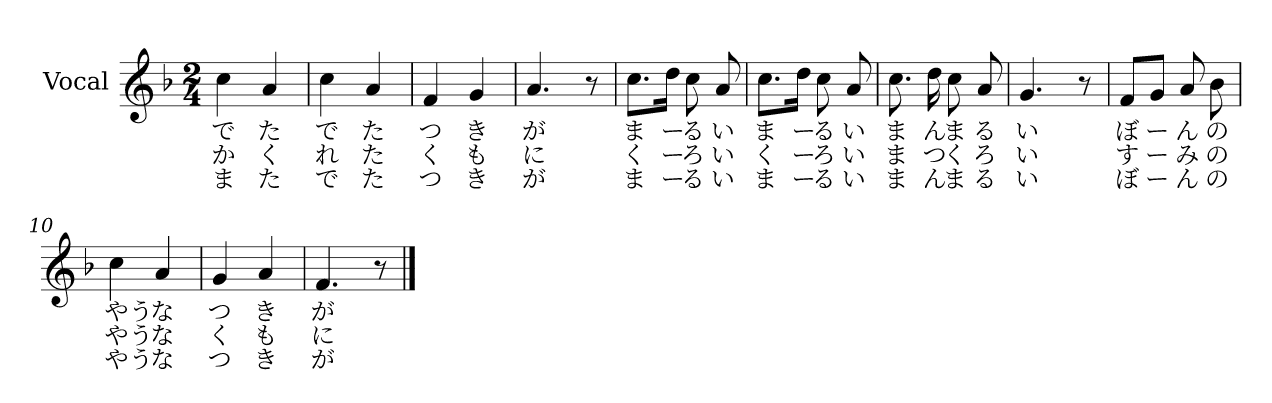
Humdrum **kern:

**kern	**text	**text	**text
*part1	*part1	*part1	*part1
*staff1	*staff1	*staff1	*staff1
*I"Vocal	*	*	*
*I'Vo.	*	*	*
*clefG2	*	*	*
*k[b-]	*	*	*
*M2/4	*	*	*
*MM88	*	*	*
=1	=1	=1	=1
!	!LO:LY:b	!LO:LY:b	!LO:LY:b
4cc\	で	か	ま
!	!LO:LY:b	!LO:LY:b	!LO:LY:b
4a/	た	く	た
=2	=2	=2	=2
!	!LO:LY:b	!LO:LY:b	!LO:LY:b
4cc\	で	れ	で
!	!LO:LY:b	!LO:LY:b	!LO:LY:b
4a/	た	た	た
=3	=3	=3	=3
!	!LO:LY:b	!LO:LY:b	!LO:LY:b
4f/	つ	く	つ
!	!LO:LY:b	!LO:LY:b	!LO:LY:b
4g/	き	も	き
=4	=4	=4	=4
!	!LO:LY:b	!LO:LY:b	!LO:LY:b
4.a/	が	に	が
8r	.	.	.
!!LO:LB:g=z
=5	=5	=5	=5
!	!LO:LY:b	!LO:LY:b	!LO:LY:b
8.cc\L	ま	く	ま
!	!LO:LY:b	!LO:LY:b	!LO:LY:b
16dd\Jk	ー	ー	ー
!	!LO:LY:b	!LO:LY:b	!LO:LY:b
8cc\	る	ろ	る
!	!LO:LY:b	!LO:LY:b	!LO:LY:b
8a/	い	い	い
=6	=6	=6	=6
!	!LO:LY:b	!LO:LY:b	!LO:LY:b
8.cc\L	ま	く	ま
!	!LO:LY:b	!LO:LY:b	!LO:LY:b
16dd\Jk	ー	ー	ー
!	!LO:LY:b	!LO:LY:b	!LO:LY:b
8cc\	る	ろ	る
!	!LO:LY:b	!LO:LY:b	!LO:LY:b
8a/	い	い	い
=7	=7	=7	=7
!	!LO:LY:b	!LO:LY:b	!LO:LY:b
8.cc\	ま	ま	ま
!	!LO:LY:b	!LO:LY:b	!LO:LY:b
16dd\	ん	つ	ん
!	!LO:LY:b	!LO:LY:b	!LO:LY:b
8cc\	ま	く	ま
!	!LO:LY:b	!LO:LY:b	!LO:LY:b
8a/	る	ろ	る
=8	=8	=8	=8
!	!LO:LY:b	!LO:LY:b	!LO:LY:b
4.g/	い	い	い
8r	.	.	.
!!LO:LB:g=z
=9	=9	=9	=9
!	!LO:LY:b	!LO:LY:b	!LO:LY:b
8f/L	ぼ	す	ぼ
!	!LO:LY:b	!LO:LY:b	!LO:LY:b
8g/J	ー	ー	ー
!	!LO:LY:b	!LO:LY:b	!LO:LY:b
8a/	ん	み	ん
!	!LO:LY:b	!LO:LY:b	!LO:LY:b
8b-\	の	の	の
=10	=10	=10	=10
!	!LO:LY:b	!LO:LY:b	!LO:LY:b
4cc\	やう	やう	やう
!	!LO:LY:b	!LO:LY:b	!LO:LY:b
4a/	な	な	な
=11	=11	=11	=11
!	!LO:LY:b	!LO:LY:b	!LO:LY:b
4g/	つ	く	つ
!	!LO:LY:b	!LO:LY:b	!LO:LY:b
4a/	き	も	き
=12	=12	=12	=12
!	!LO:LY:b	!LO:LY:b	!LO:LY:b
4.f/	が	に	が
8r	.	.	.
==	==	==	==
*-	*-	*-	*-
